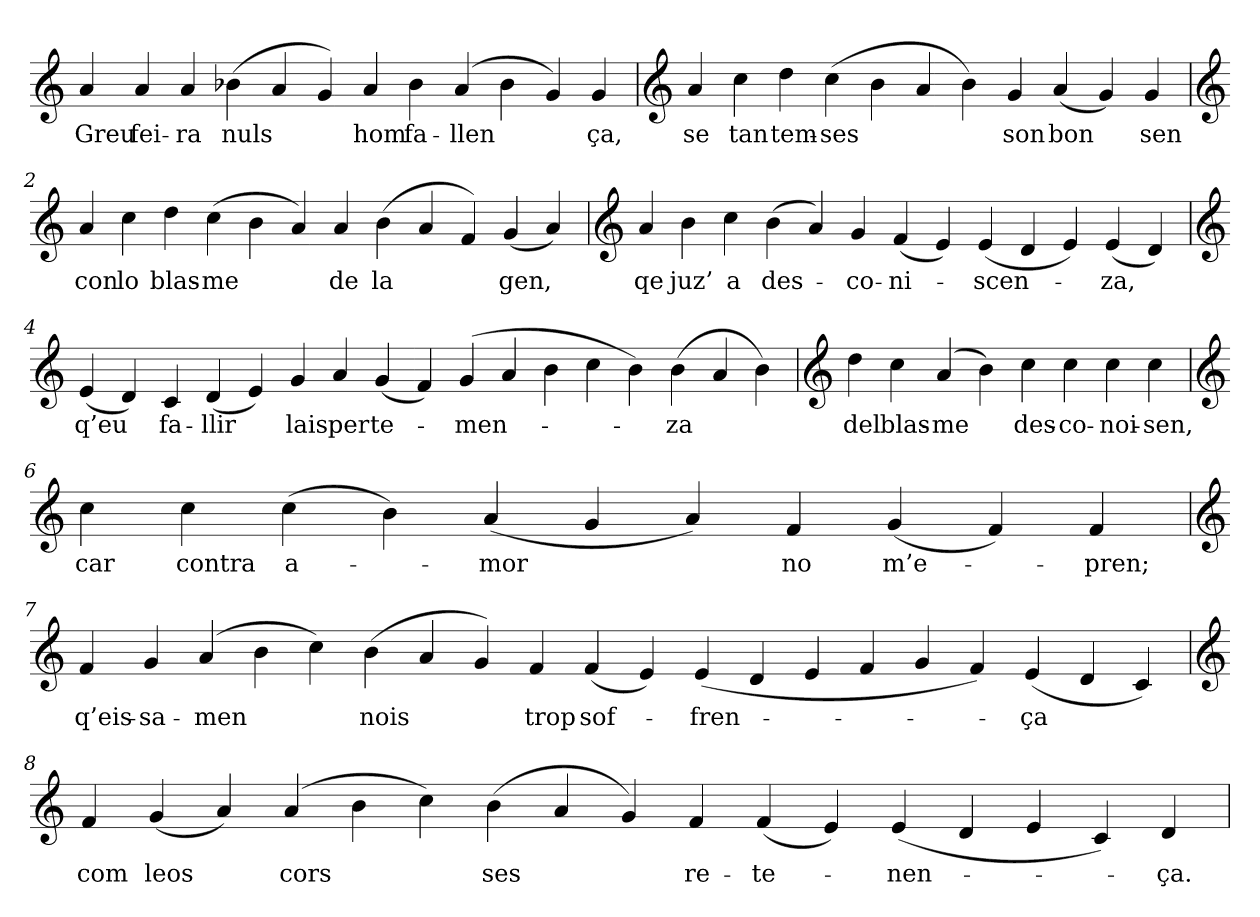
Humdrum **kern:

**kern	**text
*part1	*part1
*staff1	*staff1
*clefG2	*
=	=
4a	Greu
4a	fei-
4a	-ra
(4b-X	nuls
4a	.
4g)	.
4a	hom
4b-	fa-
(4a	-llen
4b-	.
4g)	.
4g	ça,
=1	=1
*clefG2	*
4a	se
4cc	tan
4dd	tem-
(4cc	-ses
4b	.
4a	.
4b)	.
4g	son
(4a	bon
4g)	.
4g	sen
=2	=2
*clefG2	*
4a	con
4cc	lo
4dd	blas-
(4cc	-me
4b	.
4a)	.
4a	de
(4b	la
4a	.
4f)	.
(4g	gen,
4a)	.
=3	=3
*clefG2	*
4a	qe
4b	juz’
4cc	a
(4b	des-
4a)	.
4g	-co-
(4f	-ni-
4e)	.
(4e	-scen-
4d	.
4e)	.
(4e	-za,
4d)	.
=4	=4
*clefG2	*
(4e	q’eu
4d)	.
4c	fa-
(4d	-llir
4e)	.
4g	lais
4a	per
(4g	te-
4f)	.
(4g	-men-
4a	.
4b	.
4cc	.
4b)	.
(4b	-za
4a	.
4b)	.
=5	=5
*clefG2	*
4dd	del
4cc	blas-
(4a	-me
4b)	.
4cc	des-
4cc	-co-
4cc	-noi-
4cc	-sen,
=6	=6
*clefG2	*
4cc	car
4cc	contra
(4cc	a-
4b)	.
(4a	-mor
4g	.
4a)	.
4f	no
(4g	m’e-
4f)	.
4f	-pren;
=7	=7
*clefG2	*
4f	q’eis-
4g	-sa-
(4a	-men
4b	.
4cc)	.
(4b	nois
4a	.
4g)	.
4f	trop
(4f	sof-
4e)	.
(4e	-fren-
4d	.
4e	.
4f	.
4g	.
4f)	.
(4e	-ça
4d	.
4c)	.
=8	=8
*clefG2	*
4f	com
(4g	leos
4a)	.
(4a	cors
4b	.
4cc)	.
(4b	ses
4a	.
4g)	.
4f	re-
(4f	-te-
4e)	.
(4e	-nen-
4d	.
4e	.
4c)	.
4d	-ça.
=	=
*-	*-
